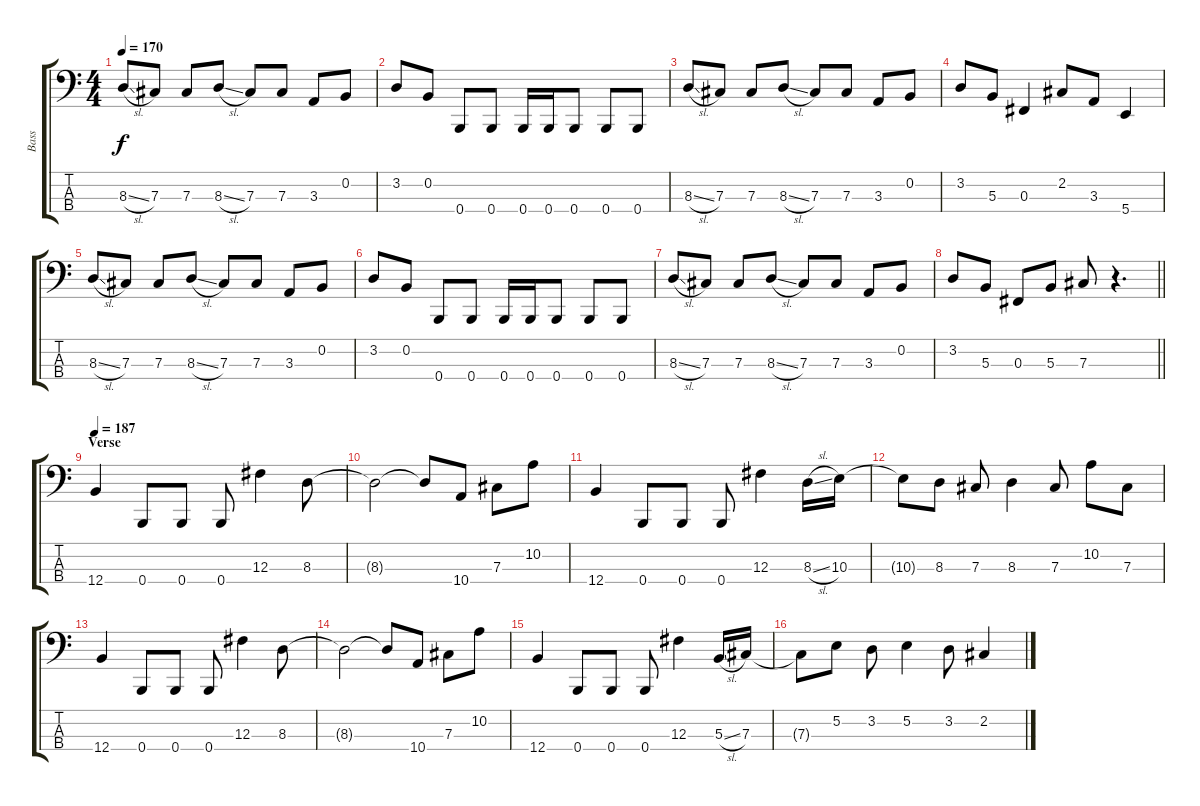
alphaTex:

\track ("Bass" "Bass") {instrument electricbasspick}
\staff {score tabs}
\tuning (E2 B1 Gb1 B0) {hide}
\ts (4 4)
\tempo 170
\clef f4
\ks c
8.3{sl}.8{dy f} 7.3.8 7.3.8 8.3{sl}.8 7.3.8 7.3.8 3.3.8 0.2.8 |
3.2.8 0.2.8 0.4.8 0.4.8 0.4.16 0.4.16 0.4.8 0.4.8 0.4.8 |
8.3{sl}.8 7.3.8 7.3.8 8.3{sl}.8 7.3.8 7.3.8 3.3.8 0.2.8 |
3.2.8 5.3.8 0.3.4 2.2.8 3.3.8 5.4.4 |
8.3{sl}.8 7.3.8 7.3.8 8.3{sl}.8 7.3.8 7.3.8 3.3.8 0.2.8 |
3.2.8 0.2.8 0.4.8 0.4.8 0.4.16 0.4.16 0.4.8 0.4.8 0.4.8 |
8.3{sl}.8 7.3.8 7.3.8 8.3{sl}.8 7.3.8 7.3.8 3.3.8 0.2.8 |
\barLineRight lightlight
3.2.8 5.3.8 0.3.8 5.3.8 7.3.8 r.4{d} |
\section ("" "Verse")
\tempo 187
12.4.4 0.4.8 0.4.8 0.4.8 12.3.4 8.3.8 |
8.3{t}.2 8.3{t}.8 10.4.8 7.3.8 10.2.8 |
12.4.4 0.4.8 0.4.8 0.4.8 12.3.4 8.3{sl}.16 10.3.16 |
10.3{t}.8 8.3.8 7.3.8 8.3.4 7.3.8 10.2.8 7.3.8 |
12.4.4 0.4.8 0.4.8 0.4.8 12.3.4 8.3.8 |
8.3{t}.2 8.3{t}.8 10.4.8 7.3.8 10.2.8 |
12.4.4 0.4.8 0.4.8 0.4.8 12.3.4 5.3{sl}.16 7.3.16 |
7.3{t}.8 5.2.8 3.2.8 5.2.4 3.2.8 2.2.4
